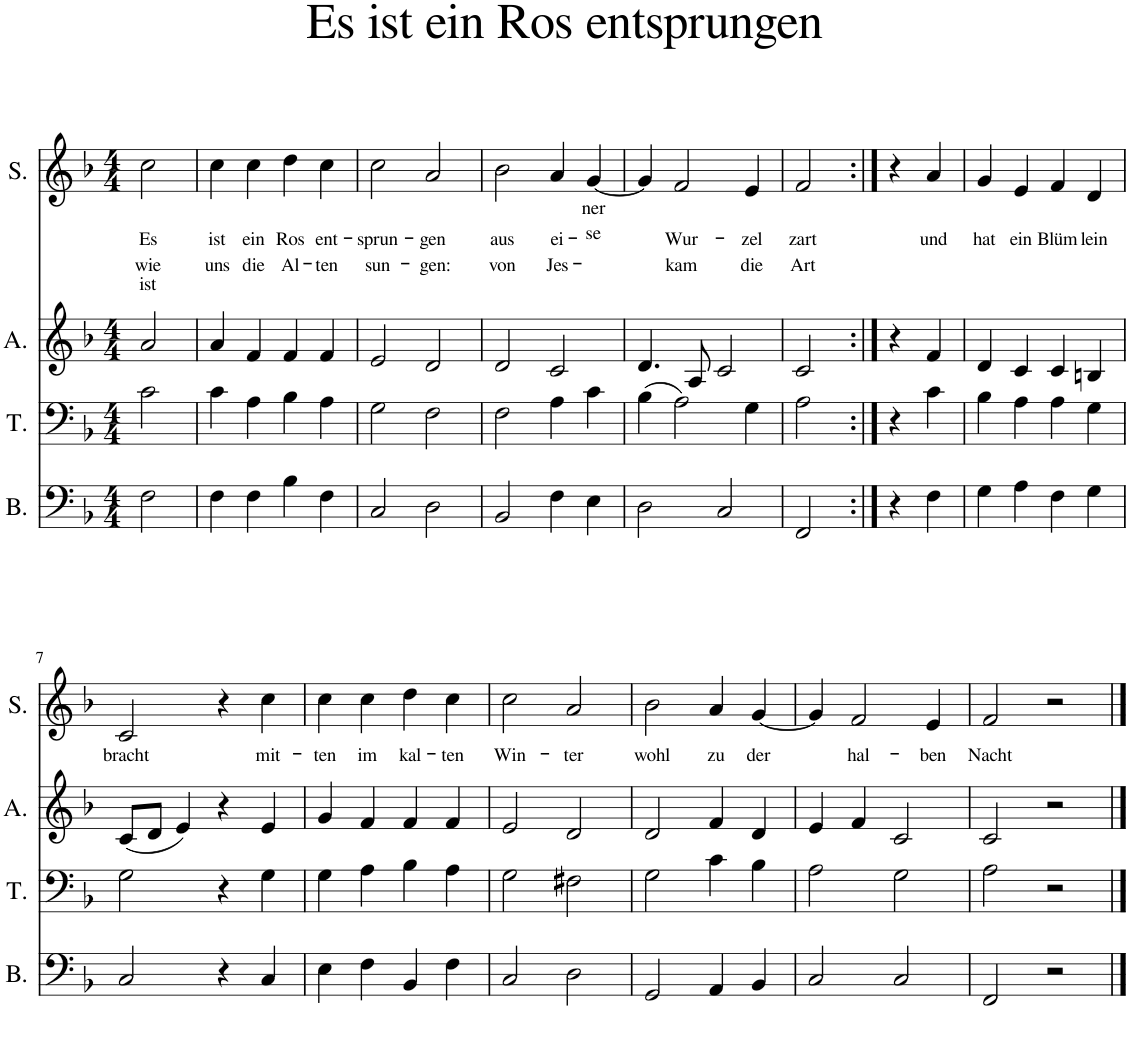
**kern	**kern	**kern	**kern	**text	**text	**text	**text
*part4	*part3	*part2	*part1	*part1	*part1	*part1	*part1
*staff4	*staff3	*staff2	*staff1	*staff1	*staff1	*staff1	*staff1
*I"B.	*I"T.	*I"A.	*I"S.	*	*	*	*
*I'B.	*I'T.	*I'A.	*I'S.	*	*	*	*
*clefF4	*clefF4	*clefG2	*clefG2	*	*	*	*
*k[b-]	*k[b-]	*k[b-]	*k[b-]	*	*	*	*
*M4/4	*M4/4	*M4/4	*M4/4	*	*	*	*
=	=	=	=	=	=	=	=
!	!	!	!	!LO:LY:b	!LO:LY:b	!	!LO:LY:b
2F\	2c\	2a/	2cc\	Es	wie	.	ist
=1	=1	=1	=1	=1	=1	=1	=1
!	!	!	!	!LO:LY:b	!LO:LY:b	!	!
4F\	4c\	4a/	4cc\	ist	uns	.	.
!	!	!	!	!LO:LY:b	!LO:LY:b	!	!
4F\	4A\	4f/	4cc\	ein	die	.	.
!	!	!	!	!LO:LY:b	!LO:LY:b	!	!
4B-\	4B-\	4f/	4dd\	Ros	Al-	.	.
!	!	!	!	!LO:LY:b	!LO:LY:b	!	!
4F\	4A\	4f/	4cc\	ent-	-ten	.	.
=2	=2	=2	=2	=2	=2	=2	=2
!	!	!	!	!LO:LY:b	!LO:LY:b	!	!
2C/	2G\	2e/	2cc\	-sprun-	sun-	.	.
!	!	!	!	!LO:LY:b	!LO:LY:b	!	!
2D\	2F\	2d/	2a/	-gen	-gen:	.	.
=3	=3	=3	=3	=3	=3	=3	=3
!	!	!	!	!LO:LY:b	!LO:LY:b	!	!
2BB-/	2F\	2d/	2b-\	aus	von	.	.
!	!	!	!	!LO:LY:b	!LO:LY:b	!	!
4F\	4A\	2c/	4a/	ei-	Jes-	.	.
!	!	!	!	!LO:LY:b	!LO:LY:b	!	!
4E\	4c\	.	[4g/	-ner	-se	.	.
=4	=4	=4	=4	=4	=4	=4	=4
2D\	(4B-\	4.d/	4g/]	.	.	.	.
!	!	!	!	!LO:LY:b	!LO:LY:b	!	!
.	2A\)	.	2f/	Wur-	kam	.	.
.	.	8A/	.	.	.	.	.
2C/	.	2c/	.	.	.	.	.
!	!	!	!	!LO:LY:b	!LO:LY:b	!	!
.	4G\	.	4e/	-zel	die	.	.
=5	=5	=5	=5	=5	=5	=5	=5
!	!	!	!	!LO:LY:b	!LO:LY:b	!	!
2FF/	2A\	2c/	2f/	zart	Art	.	.
4r	4r	4r	4r	.	.	.	.
!	!	!	!	!LO:LY:b	!	!	!
4F\	4c\	4f/	4a/	und	.	.	.
=6	=6	=6	=6	=6	=6	=6	=6
!	!	!	!	!LO:LY:b	!	!	!
4G\	4B-\	4d/	4g/	hat	.	.	.
!	!	!	!	!LO:LY:b	!	!	!
4A\	4A\	4c/	4e/	ein	.	.	.
!	!	!	!	!LO:LY:b	!	!	!
4F\	4A\	4c/	4f/	Blüm-	.	.	.
!	!	!	!	!LO:LY:b	!	!	!
4G\	4G\	4Bn/	4d/	-lein	.	.	.
!!LO:LB:g=z
=7	=7	=7	=7	=7	=7	=7	=7
!	!	!	!	!LO:LY:b	!	!	!
2C/	2G\	(8c/L	2c/	bracht	.	.	.
.	.	8d/J	.	.	.	.	.
.	.	4e/)	.	.	.	.	.
4r	4r	4r	4r	.	.	.	.
!	!	!	!	!LO:LY:b	!	!	!
4C/	4G\	4e/	4cc\	mit-	.	.	.
=8	=8	=8	=8	=8	=8	=8	=8
!	!	!	!	!LO:LY:b	!	!	!
4E\	4G\	4g/	4cc\	-ten	.	.	.
!	!	!	!	!LO:LY:b	!	!	!
4F\	4A\	4f/	4cc\	im	.	.	.
!	!	!	!	!LO:LY:b	!	!	!
4BB-/	4B-\	4f/	4dd\	kal-	.	.	.
!	!	!	!	!LO:LY:b	!	!	!
4F\	4A\	4f/	4cc\	-ten	.	.	.
=9	=9	=9	=9	=9	=9	=9	=9
!	!	!	!	!LO:LY:b	!	!	!
2C/	2G\	2e/	2cc\	Win-	.	.	.
!	!	!	!	!LO:LY:b	!	!	!
2D\	2F#X\	2d/	2a/	-ter	.	.	.
=10	=10	=10	=10	=10	=10	=10	=10
!	!	!	!	!LO:LY:b	!	!	!
2GG/	2G\	2d/	2b-\	wohl	.	.	.
!	!	!	!	!LO:LY:b	!	!	!
4AA/	4c\	4f/	4a/	zu	.	.	.
!	!	!	!	!LO:LY:b	!	!	!
4BB-/	4B-\	4d/	[4g/	der	.	.	.
=11	=11	=11	=11	=11	=11	=11	=11
2C/	2A\	4e/	4g/]	.	.	.	.
!	!	!	!	!LO:LY:b	!	!	!
.	.	4f/	2f/	-hal-	.	.	.
2C/	2G\	2c/	.	.	.	.	.
!	!	!	!	!LO:LY:b	!	!	!
.	.	.	4e/	-ben	.	.	.
=12	=12	=12	=12	=12	=12	=12	=12
!	!	!	!	!LO:LY:b	!	!	!
2FF/	2A\	2c/	2f/	Nacht	.	.	.
2r	2r	2r	2r	.	.	.	.
==	==	==	==	==	==	==	==
*-	*-	*-	*-	*-	*-	*-	*-
